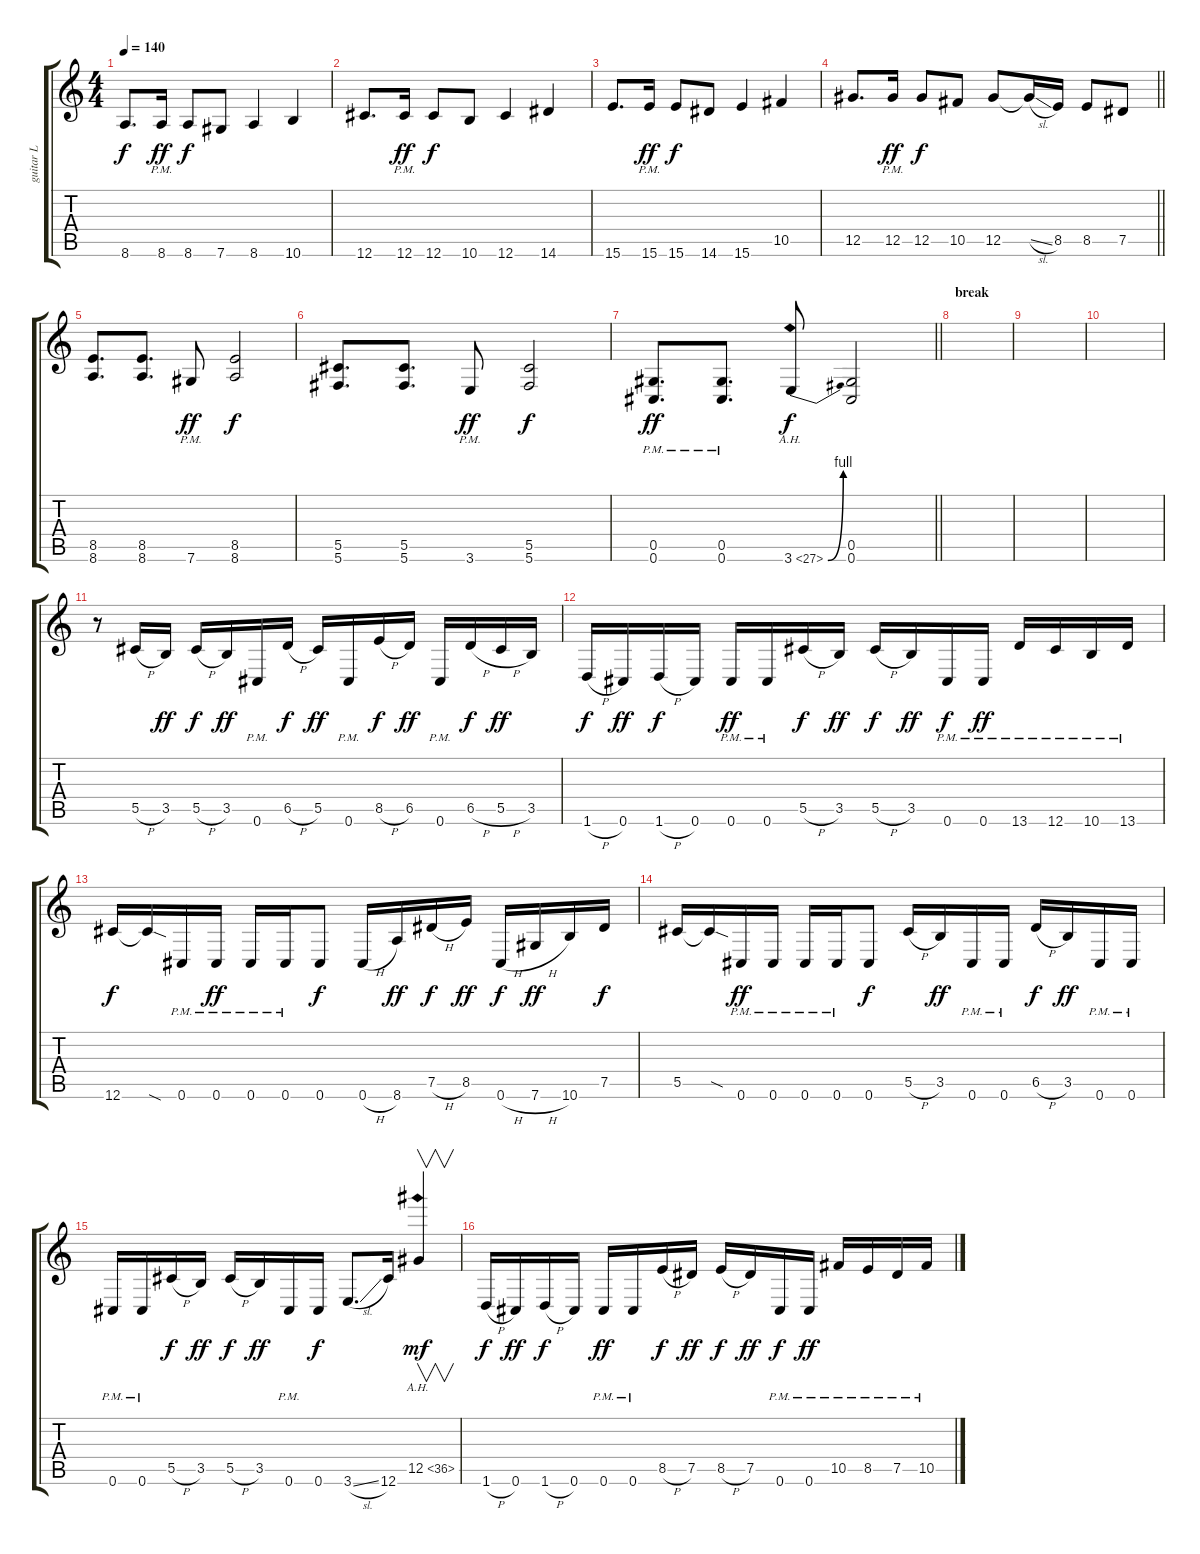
\track ("guitar L" "guitar L") {instrument overdrivenguitar}
\staff {score tabs}
\tuning (Eb4 Bb3 Gb3 Db3 Ab2 Db2) {hide}
\ts (4 4)
\tempo 140
\clef g2
\ks c
8.6.8{d dy f} 8.6{pm}.16{dy ff} 8.6.8{dy f} 7.6.8 8.6.4 10.6.4 |
12.6.8{d} 12.6{pm}.16{dy ff} 12.6.8{dy f} 10.6.8 12.6.4 14.6.4 |
15.6.8{d} 15.6{pm}.16{dy ff} 15.6.8{dy f} 14.6.8 15.6.4 10.5.4 |
\barLineRight lightlight
12.5.8{d} 12.5{pm}.16{dy ff} 12.5.8{dy f} 10.5.8 12.5.8 12.5{sl t}.16 8.5.16 8.5.8 7.5.8 |
(8.5 8.6).8{d} (8.5 8.6).8{d} 7.6{pm}.8{dy ff} (8.5 8.6).2{dy f} |
(5.5 5.6).8{d} (5.5 5.6).8{d} 3.6{pm}.8{dy ff} (5.5 5.6).2{dy f} |
\barLineRight lightlight
(0.5{pm} 0.6{pm}).8{d dy ff} (0.5{pm} 0.6{pm}).8{d} 3.6{be (bend 0 0 60 4) ah 24}.8{dy f} (0.5 0.6).2 |
\section ("" "break")
|
|
|
r.8 5.5{h}.16 3.5.16{dy ff} 5.5{h}.16{dy f} 3.5.16{dy ff} 0.6{pm}.16 6.5{h}.16{dy f} 5.5.16{dy ff} 0.6{pm}.16 8.5{h}.16{dy f} 6.5.16{dy ff} 0.6{pm}.16 6.5{h}.16{dy f} 5.5{h}.16{dy ff} 3.5.16 |
1.6{h}.16{dy f} 0.6.16{dy ff} 1.6{h}.16{dy f} 0.6.16 0.6{pm}.16{dy ff} 0.6{pm}.16 5.5{h}.16{dy f} 3.5.16{dy ff} 5.5{h}.16{dy f} 3.5.16{dy ff} 0.6{pm}.16{dy f} 0.6{pm}.16{dy ff} 13.6{pm}.16 12.6{pm}.16 10.6{pm}.16 13.6{pm}.16 |
12.6.16{dy f} 12.6{sod t}.16 0.6{pm}.16 0.6{pm}.16{dy ff} 0.6{pm}.16 0.6{pm}.16 0.6.8{dy f} 0.6{h}.16 8.6.16{dy ff} 7.5{h}.16{dy f} 8.5.16{dy ff} 0.6{h}.16{dy f} 7.6{h}.16{dy ff} 10.6.16 7.5.16{dy f} |
5.5.16 5.5{sod t}.16 0.6{pm}.16{dy ff} 0.6{pm}.16 0.6{pm}.16 0.6{pm}.16 0.6.8{dy f} 5.5{h}.16 3.5.16{dy ff} 0.6{pm}.16 0.6{pm}.16 6.5{h}.16{dy f} 3.5.16{dy ff} 0.6{pm}.16 0.6{pm}.16 |
0.6{pm}.16 0.6{pm}.16 5.5{h}.16{dy f} 3.5.16{dy ff} 5.5{h}.16{dy f} 3.5.16{dy ff} 0.6{pm}.16 0.6.16{dy f} 3.6{sl}.8{d} 12.6.16 12.5{ah 24}.4{v dy mf} |
1.6{h}.16{dy f} 0.6.16{dy ff} 1.6{h}.16{dy f} 0.6.16 0.6{pm}.16{dy ff} 0.6{pm}.16 8.5{h}.16{dy f} 7.5.16{dy ff} 8.5{h}.16{dy f} 7.5.16{dy ff} 0.6{pm}.16{dy f} 0.6{pm}.16{dy ff} 10.5{pm}.16 8.5{pm}.16 7.5{pm}.16 10.5{pm}.16
